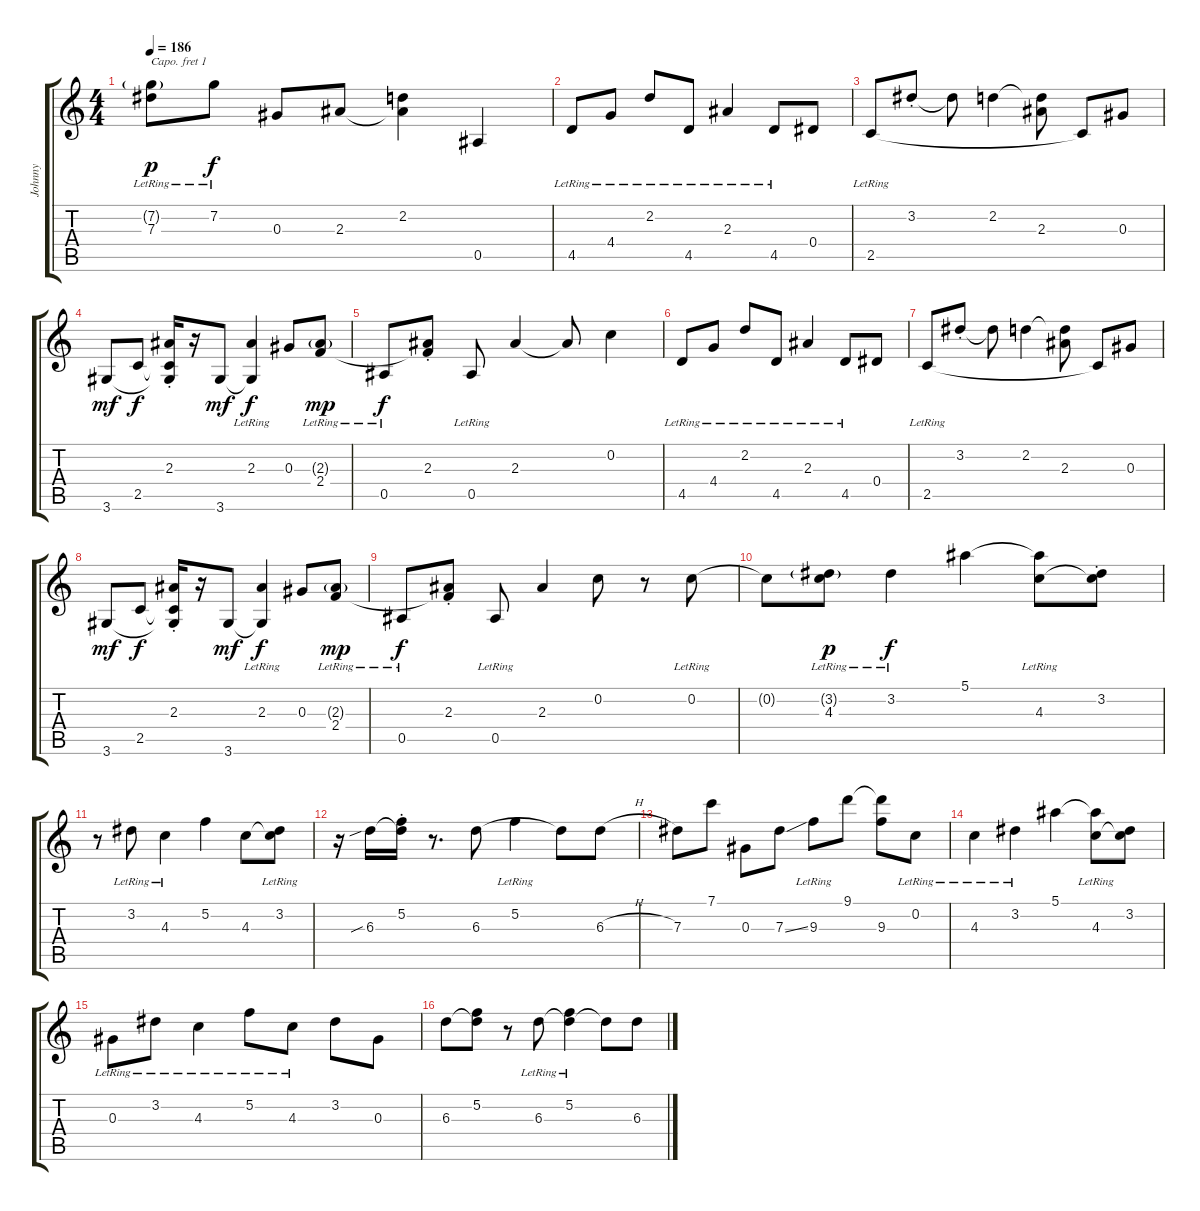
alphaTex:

\track ("Johnny" "Johnny") {instrument electricguitarclean}
\staff {score tabs}
\capo 1
\tuning (E4 B3 G3 D3 A2 E2) {hide}
\ts (4 4)
\tempo 186
\clef g2
\ks c
(7.2{g} 7.3{lr}).8{dy p} 7.2{lr}.8{dy f} 0.3.8 2.3.8 (2.2 2.3{t}).4 0.5.4 |
4.5{lr}.8 4.4{lr}.8 2.2{lr}.8 4.5{lr}.8 2.3{lr}.4 4.5{lr}.8 0.4.8 |
2.5{lr}.8 3.2{st}.8 3.2{t}.8 2.2.4 (2.2{t} 2.3).8 2.5{t}.8 0.3.8 |
3.6.8{dy mf} 2.5.8{dy f} (2.3{st} 2.5{t} 3.6{t}).16 r.16 3.6.8{dy mf} (2.3{lr} 3.6{t}).4{dy f} 0.3.8 (2.3{g lr} 2.4).8{dy mp} |
0.5{lr}.8{dy f} (2.3{st} 2.4{t}).8 0.5{lr}.8 2.3.4 2.3{t}.8 0.2.4 |
4.5{lr}.8 4.4{lr}.8 2.2{lr}.8 4.5{lr}.8 2.3{lr}.4 4.5{lr}.8 0.4.8 |
2.5{lr}.8 3.2{st}.8 3.2{t}.8 2.2.4 (2.2{t} 2.3).8 2.5{t}.8 0.3.8 |
3.6.8{dy mf} 2.5.8{dy f} (2.3{st} 2.5{t} 3.6{t}).16 r.16 3.6.8{dy mf} (2.3{lr} 3.6{t}).4{dy f} 0.3.8 (2.3{g lr} 2.4).8{dy mp} |
0.5{lr}.8{dy f} (2.3{st} 2.4{t}).8 0.5{lr}.8 2.3.4 0.2.8 r.8 0.2{lr}.8 |
0.2{t}.8 (3.2{g} 4.3{lr}).8{dy p} 3.2{lr}.4{dy f} 5.1.4 (5.1{t} 4.3{lr}).8 (3.2{st} 4.3{t}).8 |
r.8 3.2{lr}.8 4.3{lr}.4 5.2.4 4.3.8 (3.2{lr} 4.3{t}).8 |
r.16 6.3{sib}.16 (5.2{st} 6.3{t}).16 r.8{d} 6.3.8 5.2{lr}.4 6.3{t}.8 6.3{h}.8 |
7.3.8 7.1.8 0.3.8 7.3{ss}.8 9.3{lr}.8 9.1.8 (9.1{t} 9.3).8 0.2{lr}.8 |
4.3{lr}.4 3.2{lr}.4 5.1.4 (5.1{t} 4.3{lr}).8 (3.2 4.3{t}).8 |
0.3{lr}.8 3.2{lr}.8 4.3{lr}.4 5.2{lr}.8 4.3{lr}.8 3.2.8 0.3.8 |
6.3.8 (5.2 6.3{t}).8 r.8 6.3{lr}.8 (5.2{lr} 6.3{t}).4 6.3{t}.8 6.3{h}.8
